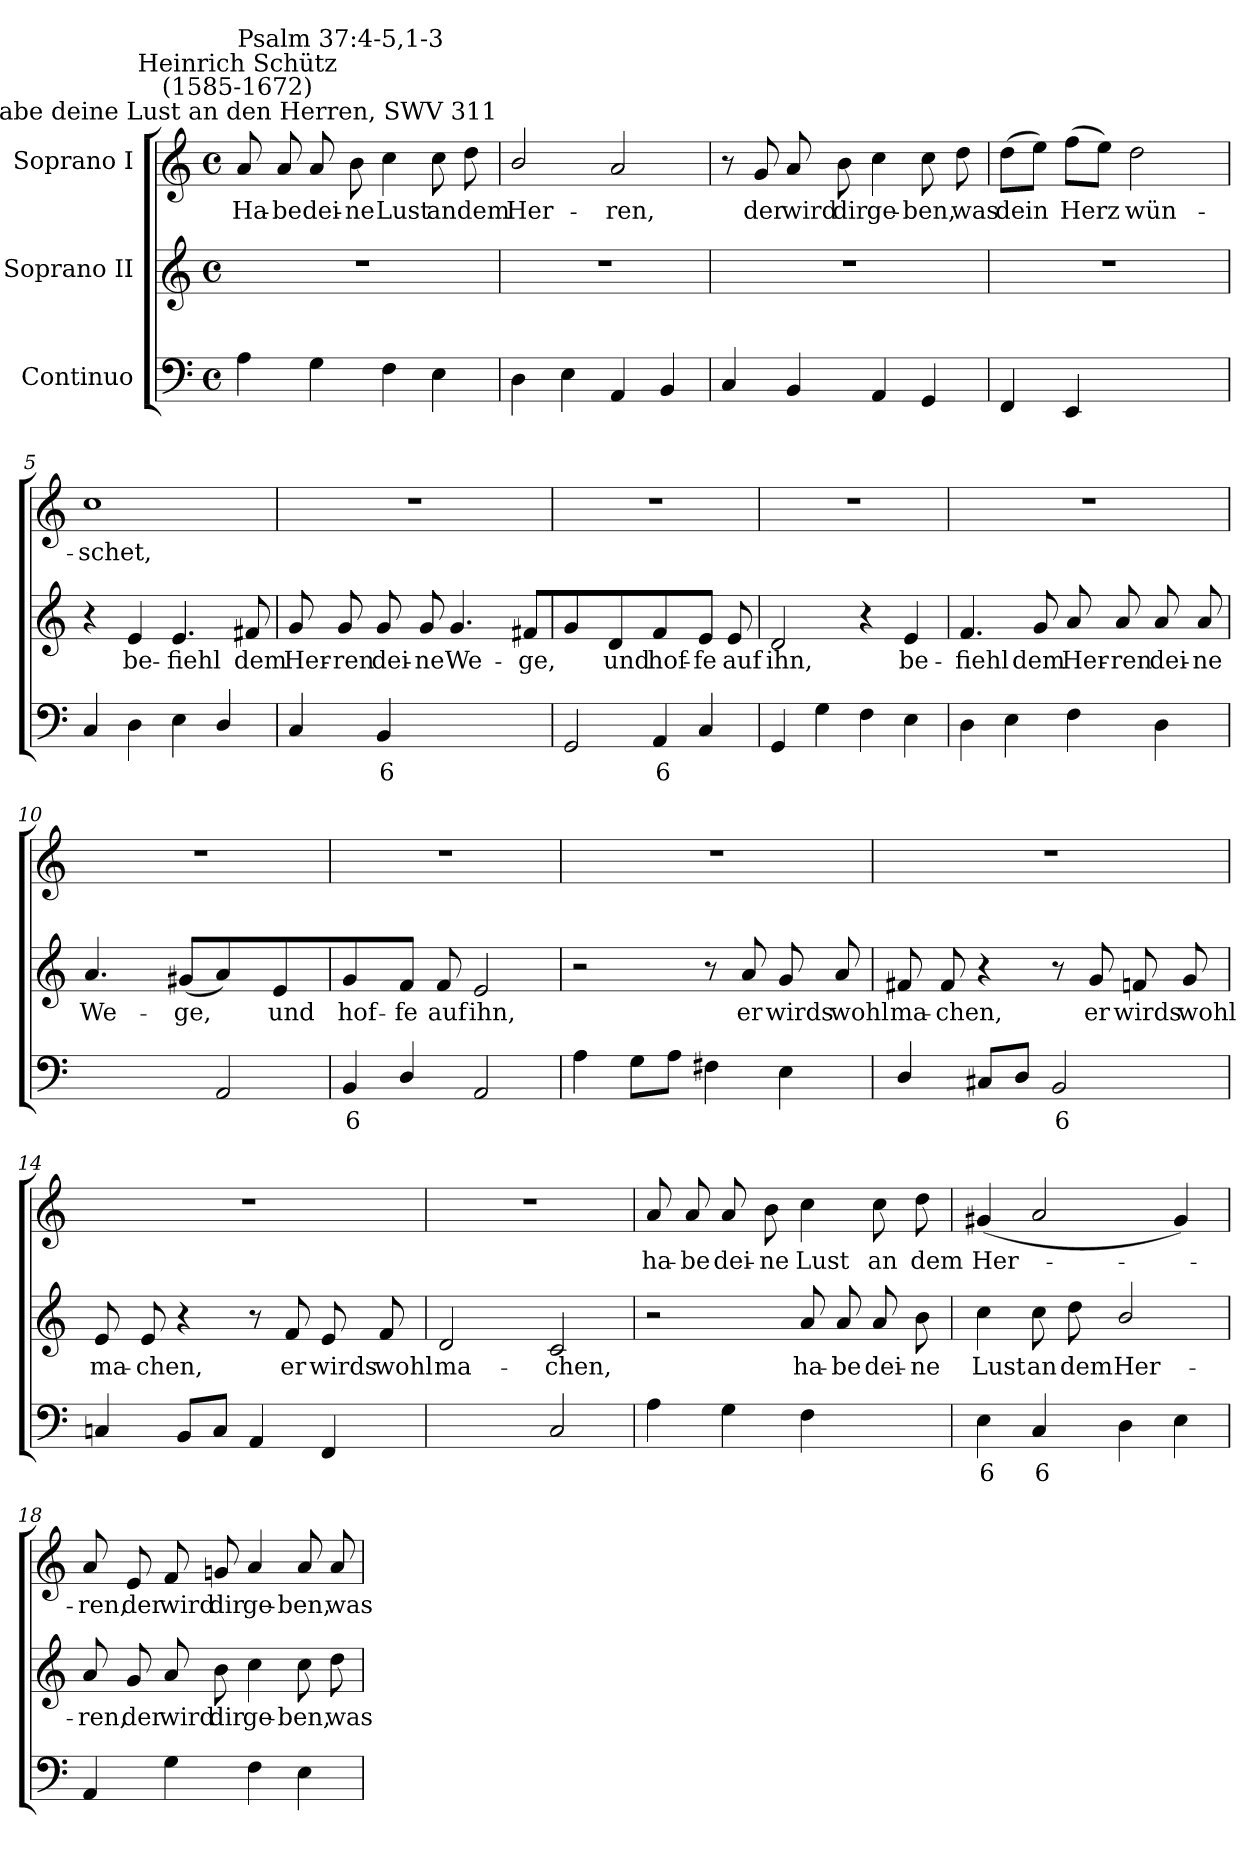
**kern	**text	**kern	**text	**kern	**text
*part3	*part3	*part2	*part2	*part1	*part1
*staff3	*staff3	*staff2	*staff2	*staff1	*staff1
*I"Continuo	*	*I"Soprano II	*	*I"Soprano I	*
*clefF4	*	*clefG2	*	*clefG2	*
*k[]	*	*k[]	*	*k[]	*
*C:	*	*C:	*	*C:	*
*M4/4	*	*M4/4	*	*M4/4	*
*met(c)	*	*met(c)	*	*met(c)	*
=1	=1	=1	=1	=1	=1
!	!	!	!	!LO:TX:a:cj:t=Habe deine Lust an den Herren, SWV 311	!
!	!	!	!	!LO:TX:a:cj:t=Heinrich Schütz\n(1585-1672)	!
!	!	!	!	!LO:TX:a:t=Psalm 37&colon;4-5,1-3	!
!	!	!	!	!	!LO:LY:b
4A	.	1r	.	8a	Ha-
!	!	!	!	!	!LO:LY:b
.	.	.	.	8a	-be
!	!	!	!	!	!LO:LY:b
4G	.	.	.	8a	dei-
!	!	!	!	!	!LO:LY:b
.	.	.	.	8b	-ne
!	!	!	!	!	!LO:LY:b
4F	.	.	.	4cc	Lust
!	!	!	!	!	!LO:LY:b
4E	.	.	.	8cc	an
!	!	!	!	!	!LO:LY:b
.	.	.	.	8dd	dem
=2	=2	=2	=2	=2	=2
!	!	!	!	!	!LO:LY:b
4D	.	1r	.	2b/	Her-
4E	.	.	.	.	.
!	!	!	!	!	!LO:LY:b
4AA	.	.	.	2a	-ren,
4BB	.	.	.	.	.
=3	=3	=3	=3	=3	=3
4C	.	1r	.	8r	.
!	!	!	!	!	!LO:LY:b
.	.	.	.	8g	der
!	!	!	!	!	!LO:LY:b
4BB	.	.	.	8a	wird
!	!	!	!	!	!LO:LY:b
.	.	.	.	8b	dir
!	!	!	!	!	!LO:LY:b
4AA	.	.	.	4cc	ge-
!	!	!	!	!	!LO:LY:b
4GG	.	.	.	8cc	-ben,
!	!	!	!	!	!LO:LY:b
.	.	.	.	8dd	was
=4	=4	=4	=4	=4	=4
!	!	!	!	!	!LO:LY:b
4FF	.	1r	.	(>8ddL	dein
.	.	.	.	8eeJ)	.
!	!	!	!	!	!LO:LY:b
4EE	.	.	.	(>8ffL	Herz
.	.	.	.	8eeJ)	.
!	!LO:LY:b	!	!	!	!LO:LY:b
[4GGyy	4	.	.	2dd	wün-
!	!LO:LY:b	!	!	!	!
4GGyy]	3	.	.	.	.
!!LO:LB:g=z
=5	=5	=5	=5	=5	=5
!	!	!	!	!	!LO:LY:b
4C	.	4r	.	1cc	-schet,
!	!	!	!LO:LY:b	!	!
4D	.	4e	be-	.	.
!	!	!	!LO:LY:b	!	!
4E	.	4.e	-fiehl	.	.
4D/	.	.	.	.	.
!	!	!	!LO:LY:b	!	!
.	.	8f#X	dem	.	.
=6	=6	=6	=6	=6	=6
!	!	!	!LO:LY:b	!	!
4C	.	8g	Her-	1r	.
!	!	!	!LO:LY:b	!	!
.	.	8g	-ren	.	.
!	!LO:LY:b	!	!LO:LY:b	!	!
4BB	6	8g	dei-	.	.
!	!	!	!LO:LY:b	!	!
.	.	8g	-ne	.	.
!	!LO:LY:b	!	!LO:LY:b	!	!
[4D/yy	4	4.g	We-	.	.
4Dyy]	.	.	.	.	.
!	!	!	!LO:LY:b	!	!
.	.	8f#XL	-ge,	.	.
=7	=7	=7	=7	=7	=7
2GG	.	4g	.	1r	.
!	!	!	!LO:LY:b	!	!
.	.	4d	und	.	.
!	!LO:LY:b	!	!LO:LY:b	!	!
4AA	6	4f	hof-	.	.
!	!	!	!LO:LY:b	!	!
4C	.	8eJ	-fe	.	.
!	!	!	!LO:LY:b	!	!
.	.	8e	auf	.	.
=8	=8	=8	=8	=8	=8
!	!	!	!LO:LY:b	!	!
4GG	.	2d	ihn,	1r	.
4G	.	.	.	.	.
4F	.	4r	.	.	.
!	!	!	!LO:LY:b	!	!
4E	.	4e	be-	.	.
=9	=9	=9	=9	=9	=9
!	!	!	!LO:LY:b	!	!
4D	.	4.f	-fiehl	1r	.
4E	.	.	.	.	.
!	!	!	!LO:LY:b	!	!
.	.	8g	dem	.	.
!	!	!	!LO:LY:b	!	!
4F	.	8a	Her-	.	.
!	!	!	!LO:LY:b	!	!
.	.	8a	-ren	.	.
!	!	!	!LO:LY:b	!	!
4D	.	8a	dei-	.	.
!	!	!	!LO:LY:b	!	!
.	.	8a	-ne	.	.
!!LO:LB:g=z
=10	=10	=10	=10	=10	=10
!	!LO:LY:b	!	!LO:LY:b	!	!
[4Eyy	4	4.a	We-	1r	.
4Eyy]	.	.	.	.	.
!	!	!	!LO:LY:b	!	!
.	.	(<8g#XL	-ge,	.	.
2AA	.	4a)	.	.	.
!	!	!	!LO:LY:b	!	!
.	.	4e	und	.	.
=11	=11	=11	=11	=11	=11
!	!LO:LY:b	!	!LO:LY:b	!	!
4BB	6	4g	hof-	1r	.
!	!	!	!LO:LY:b	!	!
4D/	.	8fJ	-fe	.	.
!	!	!	!LO:LY:b	!	!
.	.	8f	auf	.	.
!	!	!	!LO:LY:b	!	!
2AA	.	2e	ihn,	.	.
=12	=12	=12	=12	=12	=12
4A	.	2r	.	1r	.
8GL	.	.	.	.	.
8AJ	.	.	.	.	.
4F#X	.	8r	.	.	.
!	!	!	!LO:LY:b	!	!
.	.	8a	er	.	.
!	!	!	!LO:LY:b	!	!
4E	.	8g	wirds	.	.
!	!	!	!LO:LY:b	!	!
.	.	8a	wohl	.	.
=13	=13	=13	=13	=13	=13
!	!	!	!LO:LY:b	!	!
4D/	.	8f#X	ma-	1r	.
!	!	!	!LO:LY:b	!	!
.	.	8f#	-chen,	.	.
8C#XL	.	4r	.	.	.
8DJ	.	.	.	.	.
!	!LO:LY:b	!	!	!	!
2BB	6	8r	.	.	.
!	!	!	!LO:LY:b	!	!
.	.	8g	er	.	.
!	!	!	!LO:LY:b	!	!
.	.	8fn	wirds	.	.
!	!	!	!LO:LY:b	!	!
.	.	8g	wohl	.	.
!!LO:LB:g=z
=14	=14	=14	=14	=14	=14
!	!	!	!LO:LY:b	!	!
4Cn	.	8e	ma-	1r	.
!	!	!	!LO:LY:b	!	!
.	.	8e	-chen,	.	.
8BBL	.	4r	.	.	.
8CJ	.	.	.	.	.
4AA	.	8r	.	.	.
!	!	!	!LO:LY:b	!	!
.	.	8f	er	.	.
!	!	!	!LO:LY:b	!	!
4FF	.	8e	wirds	.	.
!	!	!	!LO:LY:b	!	!
.	.	8f	wohl	.	.
=15	=15	=15	=15	=15	=15
!	!LO:LY:b	!	!LO:LY:b	!	!
[4GGyy	4	2d	ma-	1r	.
!	!LO:LY:b	!	!	!	!
4GGyy]	3	.	.	.	.
!	!	!	!LO:LY:b	!	!
2C	.	2c	-chen,	.	.
=16	=16	=16	=16	=16	=16
!	!	!	!	!	!LO:LY:b
4A	.	2r	.	8a	ha-
!	!	!	!	!	!LO:LY:b
.	.	.	.	8a	-be
!	!	!	!	!	!LO:LY:b
4G	.	.	.	8a	dei-
!	!	!	!	!	!LO:LY:b
.	.	.	.	8b	-ne
!	!	!	!LO:LY:b	!	!LO:LY:b
4F	.	8a	ha-	4cc	Lust
!	!	!	!LO:LY:b	!	!
.	.	8a	-be	.	.
!	!LO:LY:b	!	!LO:LY:b	!	!LO:LY:b
[8DLyy	5	8a	dei-	8cc	an
!	!LO:LY:b	!	!LO:LY:b	!	!LO:LY:b
8DJyy]	6	8b	-ne	8dd	dem
=17	=17	=17	=17	=17	=17
!	!LO:LY:b	!	!LO:LY:b	!	!LO:LY:b
4E	6	4cc	Lust	(<4g#X	Her-
!	!LO:LY:b	!	!LO:LY:b	!	!
4C	6	8cc	an	2a	.
!	!	!	!LO:LY:b	!	!
.	.	8dd	dem	.	.
!	!	!	!LO:LY:b	!	!
4D	.	2b/	Her-	.	.
4E	.	.	.	4g#)	.
!!LO:LB:g=z
=18	=18	=18	=18	=18	=18
!	!	!	!LO:LY:b	!	!LO:LY:b
4AA	.	8a	-ren,	8a	ren,
!	!	!	!LO:LY:b	!	!LO:LY:b
.	.	8g	der	8e	der
!	!	!	!LO:LY:b	!	!LO:LY:b
4G	.	8a	wird	8f	wird
!	!	!	!LO:LY:b	!	!LO:LY:b
.	.	8b	dir	8gn	dir
!	!	!	!LO:LY:b	!	!LO:LY:b
4F	.	4cc	ge-	4a	ge-
!	!	!	!LO:LY:b	!	!LO:LY:b
4E	.	8cc	-ben,	8a	-ben,
!	!	!	!LO:LY:b	!	!LO:LY:b
.	.	8dd	was	8a	was
=	=	=	=	=	=
*-	*-	*-	*-	*-	*-
